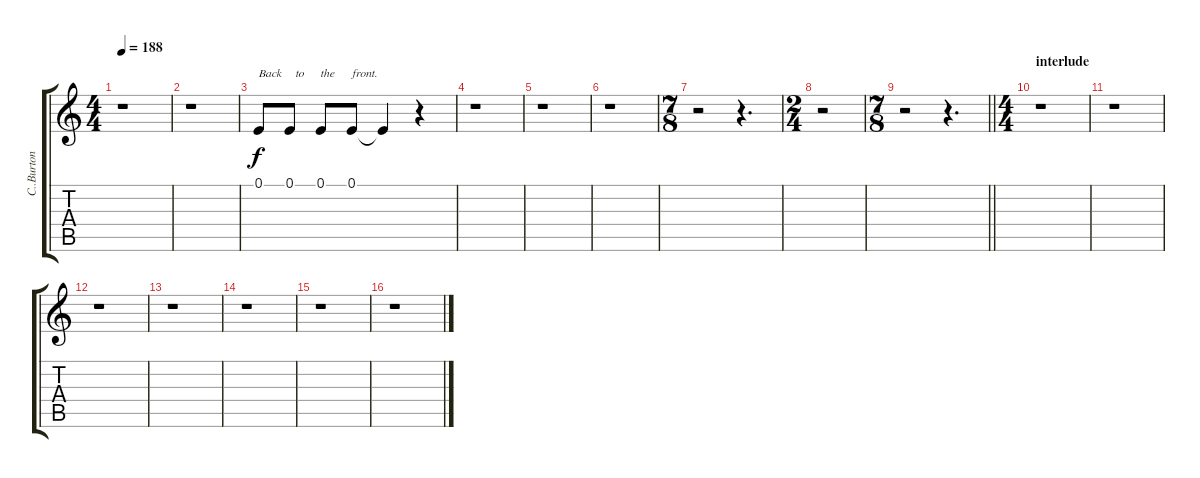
\track ("C..Burton - Bckg. vocals" "C..Burton ") {instrument tenorsax}
\staff {score tabs}
\tuning (E4 B3 G3 D3 A2 E2) {hide}
\ts (4 4)
\tempo 188
\clef g2
\ks c
r.1{dy f} |
r.1 |
0.1.8{txt "Back"} 0.1.8{txt "  to "} 0.1.8{txt "the"} 0.1.8{txt "front."} 0.1{t}.4 r.4 |
r.1 |
r.1 |
r.1 |
\ts (7 8)
r.2 r.4{d} |
\ts (2 4)
r.2 |
\ts (7 8)
\barLineRight lightlight
r.2 r.4{d} |
\ts (4 4)
\section ("" "interlude")
r.1 |
r.1 |
r.1 |
r.1 |
r.1 |
r.1 |
r.1
